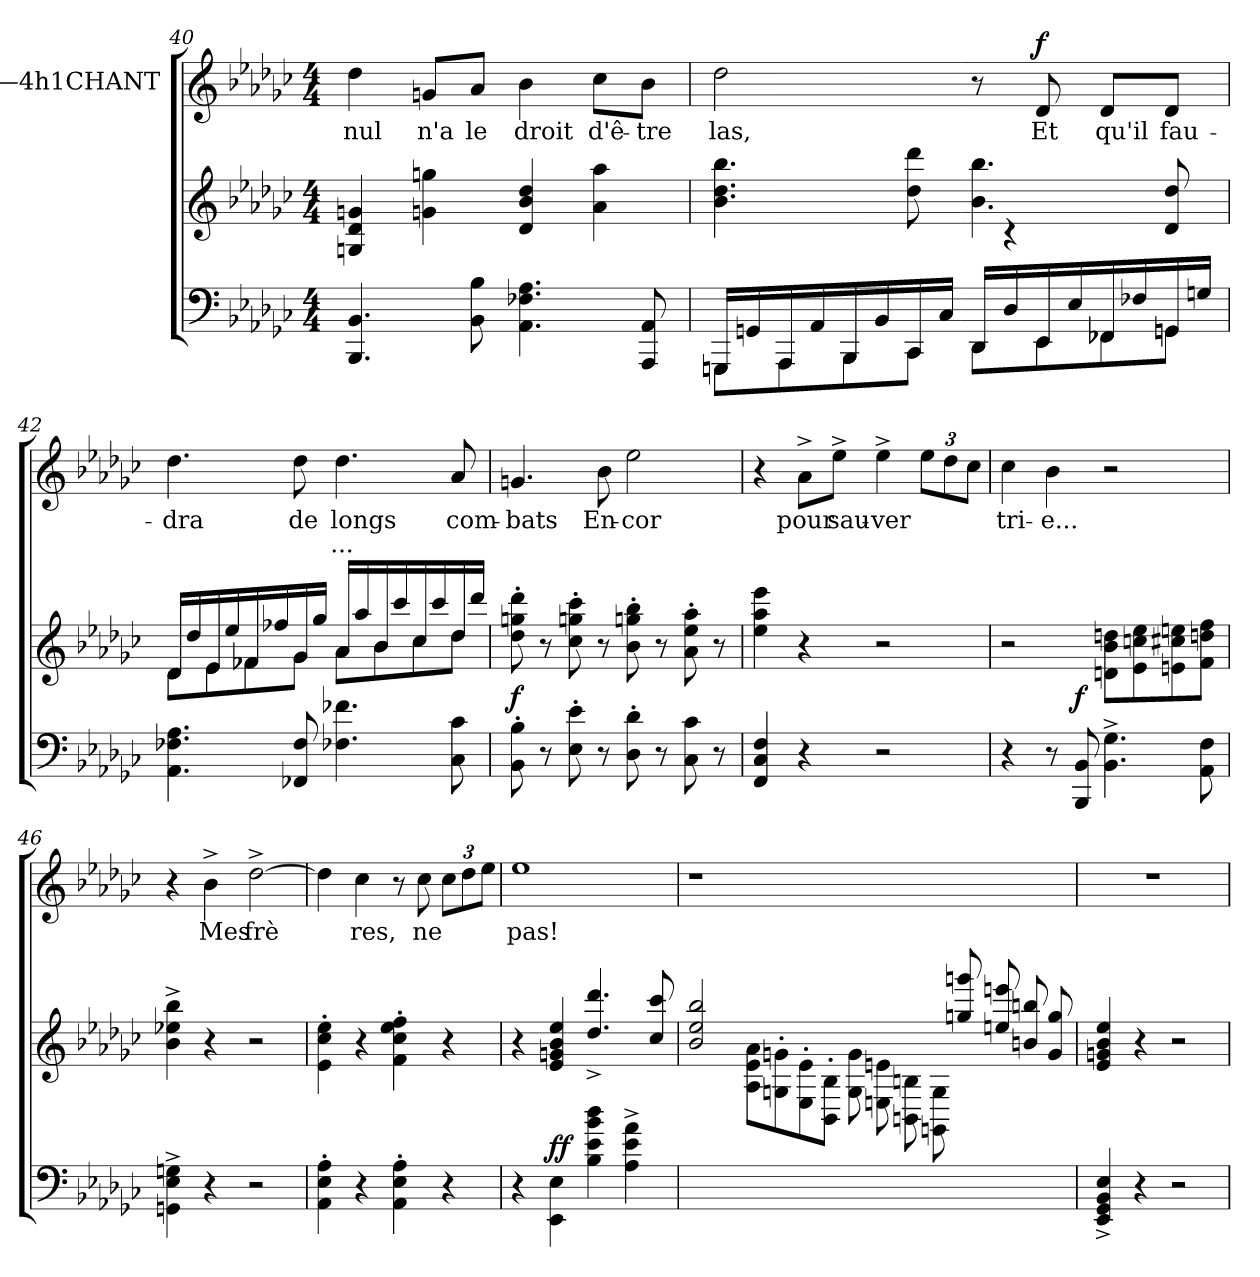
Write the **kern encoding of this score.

**kern	**dynam	**kern	**kern	**text	**text	**dynam
*part3	*part3	*part2	*part1	*part1	*part1	*part1
*staff3	*staff3	*staff2	*staff1	*staff1	*staff1	*staff1
*	*	*	*I"—4h1CHANT	*	*	*
!!LO:LB:g=z
*clefF4	*	*clefG2	*clefG2	*	*	*
*k[b-e-a-d-g-c-]	*	*k[b-e-a-d-g-c-]	*k[b-e-a-d-g-c-]	*	*	*
*M4/4	*	*M4/4	*M4/4	*	*	*
=40	=40	=40	=40	=40	=40	=40
4.BB-i/ 4.BBB-i/	.	4gnj/ 4d-j/ 4Gnj/	4dd-j\	nul	.	.
.	.	4gnj\ 4ggnj\	8gnj/L	n'a	.	.
8BB-i\ 8B-i\	.	.	8a-j/J	le	.	.
4.AA-i\ 4.A-i\ 4.F-Xi\	.	4dd-j/ 4b-j/ 4d-j/	4b-j\	droit	.	.
.	.	4a-j\ 4aa-j\	8cc-j\L	d'ê-	.	.
8AA-i/ 8AAA-i/	.	.	8b-j\J	tre	.	.
=41	=41	=41	=41	=41	=41	=41
*^	*	*^	*	*	*	*
16GGGni/LL	8GGGnZ\L	.	4.b-j\ 4.dd-j\ 4.bb-j\	16ryy	2dd-j\	las,	.	.
16GGni/	.	.	.	16ryy	.	.	.	.
16AAA-i/	8AAA-Z\	.	.	16ryy	.	.	.	.
16AA-i/	.	.	.	16ryy	.	.	.	.
16BBB-i/	8BBB-Z\	.	.	16ryy	.	.	.	.
16BB-i/	.	.	.	16ryy	.	.	.	.
16CC-i/	8CC-Z\J	.	8dd-j\ 8ddd-j\	16ryy	.	.	.	.
16C-i/JJ	.	.	.	16ryy	.	.	.	.
16DD-i/LL	8DD-Z\L	.	4.b-j\ 4.bb-j\	16ryy	8r	.	.	.
16D-i/	.	.	.	4r	.	.	.	.
!	!	!	!	!	!	!	!	!LO:DY:a
16EE-i/	8EE-Z\	.	.	.	8d-j/	Et	.	f
16E-i/	.	.	.	.	.	.	.	.
16FF-Xi/	8FF-XZ\	.	.	.	8d-j/L	qu'il	.	.
16F-Xi/	.	.	.	8.ryy	.	.	.	.
16GGni/	8GGnZ\J	.	8dd-j/ 8d-j/	.	8d-j/J	fau-	.	.
16Gni/JJ	.	.	.	.	.	.	.	.
*v	*v	*	*	*	*	*	*	*
=42	=42	=42	=42	=42	=42	=42	=42
4.AA-i\ 4.A-i\ 4.F-Xi\	.	16d-j/LL	8d-Z\L	4.dd-j\	dra	.	.
.	.	16dd-j/	.	.	.	.	.
.	.	16e-j/	8e-Z\	.	.	.	.
.	.	16ee-j/	.	.	.	.	.
.	.	16f-Xj/	8f-XZ\	.	.	.	.
.	.	16ff-Xj/	.	.	.	.	.
8F-i/ 8FF-Xi/	.	16g-j/	8g-Z\J	8dd-j\	de	.	.
.	.	16gg-j/JJ	.	.	.	.	.
4.F-Xi\ 4.f-Xi\	.	16a-j/LL	8a-Z\L	4.dd-j\	longs	...	.
.	.	16aa-j/	.	.	.	.	.
.	.	16b-j/	8b-Z\	.	.	.	.
.	.	16ccc-j/	.	.	.	.	.
.	.	16cc-j/	8cc-Z\	.	.	.	.
.	.	16ccc-j/	.	.	.	.	.
8C-i\ 8c-i\	.	16dd-j/	8dd-Z\J	8a-j/	com-	.	.
.	.	16ddd-j/JJ	.	.	.	.	.
*	*	*v	*v	*	*	*	*
!!LO:LB:g=z
=43	=43	=43	=43	=43	=43	=43
!	!LO:DY:a	!	!	!	!	!
8BB-i'>\ 8B-i'>\	f	8dd-j'>\ 8ggnj'>\ 8ddd-j'>\	4.gnj/	bats	.	.
8r	.	8r	.	.	.	.
8E-i'>\ 8e-i'>\	.	8cc-j'>\ 8ggnj'>\ 8ccc-j'>\	.	.	.	.
8r	.	8r	8b-j\	En-	.	.
8D-i'>\ 8d-i'>\	.	8b-j'>\ 8ggnj'>\ 8bb-j'>\	2ee-j\	cor	.	.
8r	.	8r	.	.	.	.
8C-i\ 8c-i\	.	8a-j'>\ 8ee-j'>\ 8aa-j'>\	.	.	.	.
8r	.	8r	.	.	.	.
=44	=44	=44	=44	=44	=44	=44
4Fi/ 4C-i/ 4FFi/	.	4ee-j\ 4aa-j\ 4eee-j\	4r	.	.	.
4r	.	4r	8a-^>j\L	pour	.	.
.	.	.	8ee-^>j\J	sau-	.	.
2r	.	2r	4ee-^>j\	ver	.	.
.	.	.	12ee-j\L	.	.	.
.	.	.	12dd-j\	.	.	.
.	.	.	12cc-j\J	.	.	.
=45	=45	=45	=45	=45	=45	=45
4r	.	2r	4cc-j\	tri-	.	.
8r	.	.	4b-j\	e...	.	.
!	!LO:DY:a	!	!	!	!	!
8BB-i/ 8BBB-i/	f	.	.	.	.	.
4.BB-i^>\ 4.G-i^>\	.	8dnj\ 8b-j\ 8ddnj\L	2r	.	.	.
.	.	8e-j\ 8ccnj\ 8ee-j\	.	.	.	.
.	.	8enj\ 8cc#Xj\ 8eenj\	.	.	.	.
8AA-i\ 8Fi\	.	8fj\ 8ddnj\ 8ffj\J	.	.	.	.
=46	=46	=46	=46	=46	=46	=46
4GGni^>\ 4E-i^>\ 4Gni^>\	.	4b-j^>\ 4ee-Xj^>\ 4bb-j^>\	4r	.	.	.
4r	.	4r	4b-^>j\	Mes	.	.
2r	.	2r	[2dd-^>j\	frè-	.	.
!!LO:LB:g=z
=47	=47	=47	=47	=47	=47	=47
4AA-i'>\ 4E-i'>\ 4A-i'>\	.	4e-j'>\ 4cc-j'>\ 4ee-j'>\	4dd-j\]	--	.	.
4r	.	4r	4cc-j\	res,	.	.
4AA-i'>\ 4E-i'>\ 4A-i'>\	.	4fj'>\ 4cc-j'>\ 4ee-j'>\ 4ffj'>\	8r	.	.	.
.	.	.	8cc-j\	ne	.	.
4r	.	4r	12cc-j\L	.	.	.
.	.	.	12dd-j\	.	.	.
.	.	.	12ee-j\J	.	.	.
=48	=48	=48	=48	=48	=48	=48
4r	.	4r	1ee-j/	pas!	.	.
!	!LO:DY:a	!	!	!	!	!
4EE-i\ 4E-i\	ff	4ee-j/ 4b-j/ 4gnj/ 4e-j/	.	.	.	.
4B-i\ 4e-i\ 4b-i\ 4dd-i\	.	4.ddd-j^>/ 4.dd-j^>/	.	.	.	.
4A-i^<\ 4e-i^<\ 4a-i^<\	.	.	.	.	.	.
.	.	8ccc-j/ 8cc-j/	.	.	.	.
=49	=49	=49	=49	=49	=49	=49
*	*	*^	*	*	*	*
2ryy	.	2b-j/ 2bb-j/ 2ee-j/	2ryy	1r	.	.	.
2ryy	.	8A-j\ 8a-j\ 8e-j\L	2ryy	.	.	.	.
.	.	8Gnj'<\ 8gnj'<\	.	.	.	.	.
.	.	8E-j'<\ 8e-j'<\	.	.	.	.	.
.	.	8BB-j'<\ 8B-j'<\J	.	.	.	.	.
1ryy	.	8GV\ 8gV\	8ryy	1ryy	.	.	.
.	.	8EV\ 8eV\	8ryy	.	.	.	.
.	.	8BBV\ 8BV\	8ryy	.	.	.	.
.	.	8GGV\ 8GV\	8ryy	.	.	.	.
.	.	2ryy	8gggZ/ 8ggZ/	.	.	.	.
.	.	.	8eeeZ/ 8eeZ/	.	.	.	.
.	.	.	8bbZ/ 8bZ/	.	.	.	.
.	.	.	8ggZ/ 8gZ/	.	.	.	.
*	*	*v	*v	*	*	*	*
=50	=50	=50	=50	=50	=50	=50
4E-i^>^</ 4BB-i^>^</ 4GG-i^>^</ 4EE-i^>^</	.	4ee-j/ 4b-j/ 4gnj/ 4e-j/	1r	.	.	.
4r	.	4r	.	.	.	.
2r	.	2r	.	.	.	.
=	=	=	=	=	=	=
*-	*-	*-	*-	*-	*-	*-
